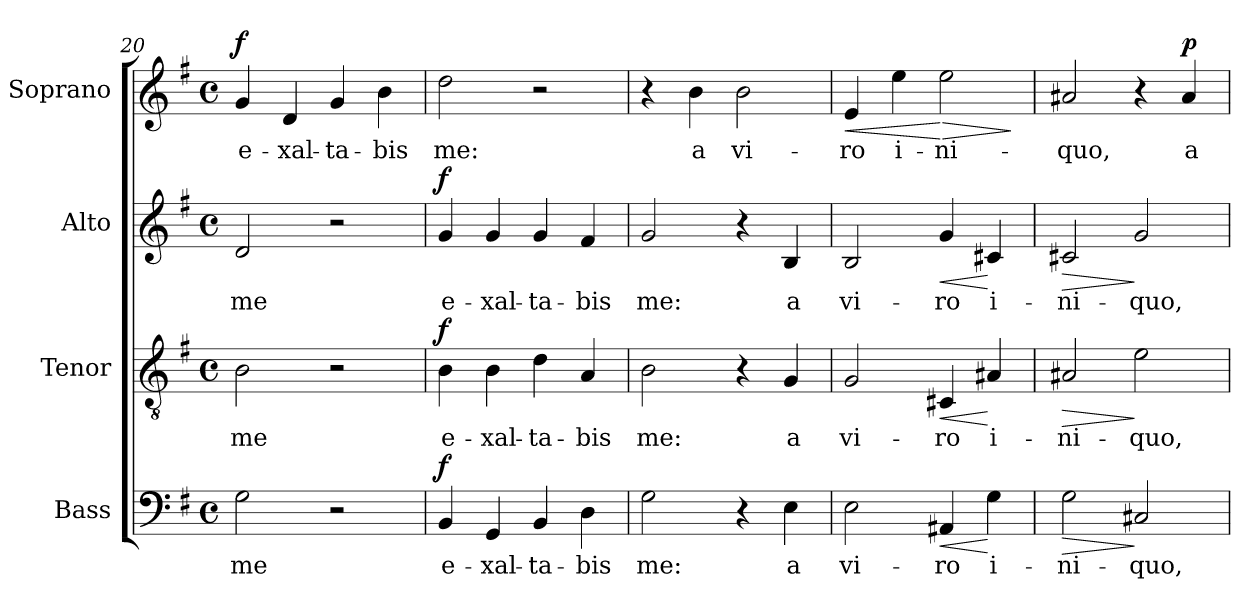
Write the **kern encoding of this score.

**kern	**text	**dynam	**kern	**text	**dynam	**kern	**text	**dynam	**kern	**text	**dynam
*part4	*part4	*part4	*part3	*part3	*part3	*part2	*part2	*part2	*part1	*part1	*part1
*staff4	*staff4	*staff4	*staff3	*staff3	*staff3	*staff2	*staff2	*staff2	*staff1	*staff1	*staff1
*I"Bass	*	*	*I"Tenor	*	*	*I"Alto	*	*	*I"Soprano	*	*
*I'B.	*	*	*I'T.	*	*	*I'A.	*	*	*I'S.	*	*
*clefF4	*	*	*clefGv2	*	*	*clefG2	*	*	*clefG2	*	*
*	*	*	*ITrd7c12	*	*	*	*	*	*	*	*
*k[f#]	*	*	*k[f#]	*	*	*k[f#]	*	*	*k[f#]	*	*
*G:	*	*	*G:	*	*	*G:	*	*	*G:	*	*
*M4/4	*	*	*M4/4	*	*	*M4/4	*	*	*M4/4	*	*
*met(c)	*	*	*met(c)	*	*	*met(c)	*	*	*met(c)	*	*
=20	=20	=20	=20	=20	=20	=20	=20	=20	=20	=20	=20
!	!LO:LY:b:color=#000000	!	!	!	!	!	!	!	!	!	!
!	!	!	!	!LO:LY:b:color=#000000	!	!	!	!	!	!	!
!	!	!	!	!	!	!	!LO:LY:b:color=#000000	!	!	!	!
!	!	!	!	!	!	!	!	!	!	!LO:LY:b:color=#000000	!
2Gi\	me	.	2BBi\	me	.	2di/	me	.	4gi/	e-	f
!	!	!	!	!	!	!	!	!	!	!LO:LY:b:color=#000000	!
.	.	.	.	.	.	.	.	.	4di/	-xal-	.
!	!	!	!	!	!	!	!	!	!	!LO:LY:b:color=#000000	!
2r	.	.	2r	.	.	2r	.	.	4gi/	-ta-	.
!	!	!	!	!	!	!	!	!	!	!LO:LY:b:color=#000000	!
.	.	.	.	.	.	.	.	.	4bi\	-bis	.
=21	=21	=21	=21	=21	=21	=21	=21	=21	=21	=21	=21
!	!LO:LY:b:color=#000000	!	!	!	!	!	!	!	!	!	!
!	!	!	!	!LO:LY:b:color=#000000	!	!	!	!	!	!	!
!	!	!	!	!	!	!	!LO:LY:b:color=#000000	!	!	!	!
!	!	!	!	!	!	!	!	!	!	!LO:LY:b:color=#000000	!
4BBi/	e-	f	4BBi\	e-	f	4gi/	e-	f	2ddi\	me:	.
!	!LO:LY:b:color=#000000	!	!	!	!	!	!	!	!	!	!
!	!	!	!	!LO:LY:b:color=#000000	!	!	!	!	!	!	!
!	!	!	!	!	!	!	!LO:LY:b:color=#000000	!	!	!	!
4GGi/	-xal-	.	4BBi\	-xal-	.	4gi/	-xal-	.	.	.	.
!	!LO:LY:b:color=#000000	!	!	!	!	!	!	!	!	!	!
!	!	!	!	!LO:LY:b:color=#000000	!	!	!	!	!	!	!
!	!	!	!	!	!	!	!LO:LY:b:color=#000000	!	!	!	!
4BBi/	-ta-	.	4Di\	-ta-	.	4gi/	-ta-	.	2r	.	.
!	!LO:LY:b:color=#000000	!	!	!	!	!	!	!	!	!	!
!	!	!	!	!LO:LY:b:color=#000000	!	!	!	!	!	!	!
!	!	!	!	!	!	!	!LO:LY:b:color=#000000	!	!	!	!
4Di\	-bis	.	4AAi/	-bis	.	4f#i/	-bis	.	.	.	.
=22	=22	=22	=22	=22	=22	=22	=22	=22	=22	=22	=22
!	!LO:LY:b:color=#000000	!	!	!	!	!	!	!	!	!	!
!	!	!	!	!LO:LY:b:color=#000000	!	!	!	!	!	!	!
!	!	!	!	!	!	!	!LO:LY:b:color=#000000	!	!	!	!
2Gi\	me:	.	2BBi\	me:	.	2gi/	me:	.	4r	.	.
!	!	!	!	!	!	!	!	!	!	!LO:LY:b:color=#000000	!
.	.	.	.	.	.	.	.	.	4bi\	a	.
!	!	!	!	!	!	!	!	!	!	!LO:LY:b:color=#000000	!
4r	.	.	4r	.	.	4r	.	.	2bi\	vi-	.
!	!LO:LY:b:color=#000000	!	!	!	!	!	!	!	!	!	!
!	!	!	!	!LO:LY:b:color=#000000	!	!	!	!	!	!	!
!	!	!	!	!	!	!	!LO:LY:b:color=#000000	!	!	!	!
4Ei\	a	.	4GGi/	a	.	4Bi/	a	.	.	.	.
=23	=23	=23	=23	=23	=23	=23	=23	=23	=23	=23	=23
!	!LO:LY:b:color=#000000	!	!	!	!	!	!	!	!	!	!
!	!	!	!	!LO:LY:b:color=#000000	!	!	!	!	!	!	!
!	!	!	!	!	!	!	!LO:LY:b:color=#000000	!	!	!	!
!	!	!	!	!	!	!	!	!	!	!LO:LY:b:color=#000000	!LO:HP:b
2Ei\	vi-	.	2GGi/	vi-	.	2Bi/	vi-	.	4ei/	-ro	<
!	!	!	!	!	!	!	!	!	!	!LO:LY:b:color=#000000	!
.	.	.	.	.	.	.	.	.	4eei\	i-	.
!	!LO:LY:b:color=#000000	!LO:HP:b	!	!	!	!	!	!	!	!	!
!	!	!	!	!LO:LY:b:color=#000000	!LO:HP:b	!	!	!	!	!	!
!	!	!	!	!	!	!	!LO:LY:b:color=#000000	!LO:HP:b	!	!	!
!	!	!	!	!	!	!	!	!	!	!LO:LY:b:color=#000000	!LO:HP:n=1:b
4AA#Xi/	-ro	<	4CC#Xi/	-ro	<	4gi/	-ro	<	2eei\	-ni-	[ >
!	!LO:LY:b:color=#000000	!	!	!	!	!	!	!	!	!	!
!	!	!	!	!LO:LY:b:color=#000000	!	!	!	!	!	!	!
!	!	!	!	!	!	!	!LO:LY:b:color=#000000	!	!	!	!
4Gi\	i-	[	4AA#Xi/	i-	[	4c#Xi/	i-	[	.	.	.
.	.	.	.	.	.	.	.	.	.	.	]
=24	=24	=24	=24	=24	=24	=24	=24	=24	=24	=24	=24
!	!LO:LY:b:color=#000000	!LO:HP:b	!	!	!	!	!	!	!	!	!
!	!	!	!	!LO:LY:b:color=#000000	!LO:HP:b	!	!	!	!	!	!
!	!	!	!	!	!	!	!LO:LY:b:color=#000000	!LO:HP:b	!	!	!
!	!	!	!	!	!	!	!	!	!	!LO:LY:b:color=#000000	!
2Gi\	-ni-	>	2AA#Xi/	-ni-	>	2c#Xi/	-ni-	>	2a#Xi/	-quo,	.
!	!LO:LY:b:color=#000000	!	!	!	!	!	!	!	!	!	!
!	!	!	!	!LO:LY:b:color=#000000	!	!	!	!	!	!	!
!	!	!	!	!	!	!	!LO:LY:b:color=#000000	!	!	!	!
2C#Xi/	-quo,	]	2Ei\	-quo,	]	2gi/	-quo,	]	4r	.	.
!	!	!	!	!	!	!	!	!	!	!LO:LY:b:color=#000000	!
.	.	.	.	.	.	.	.	.	4a#i/	a	p
=	=	=	=	=	=	=	=	=	=	=	=
*-	*-	*-	*-	*-	*-	*-	*-	*-	*-	*-	*-
